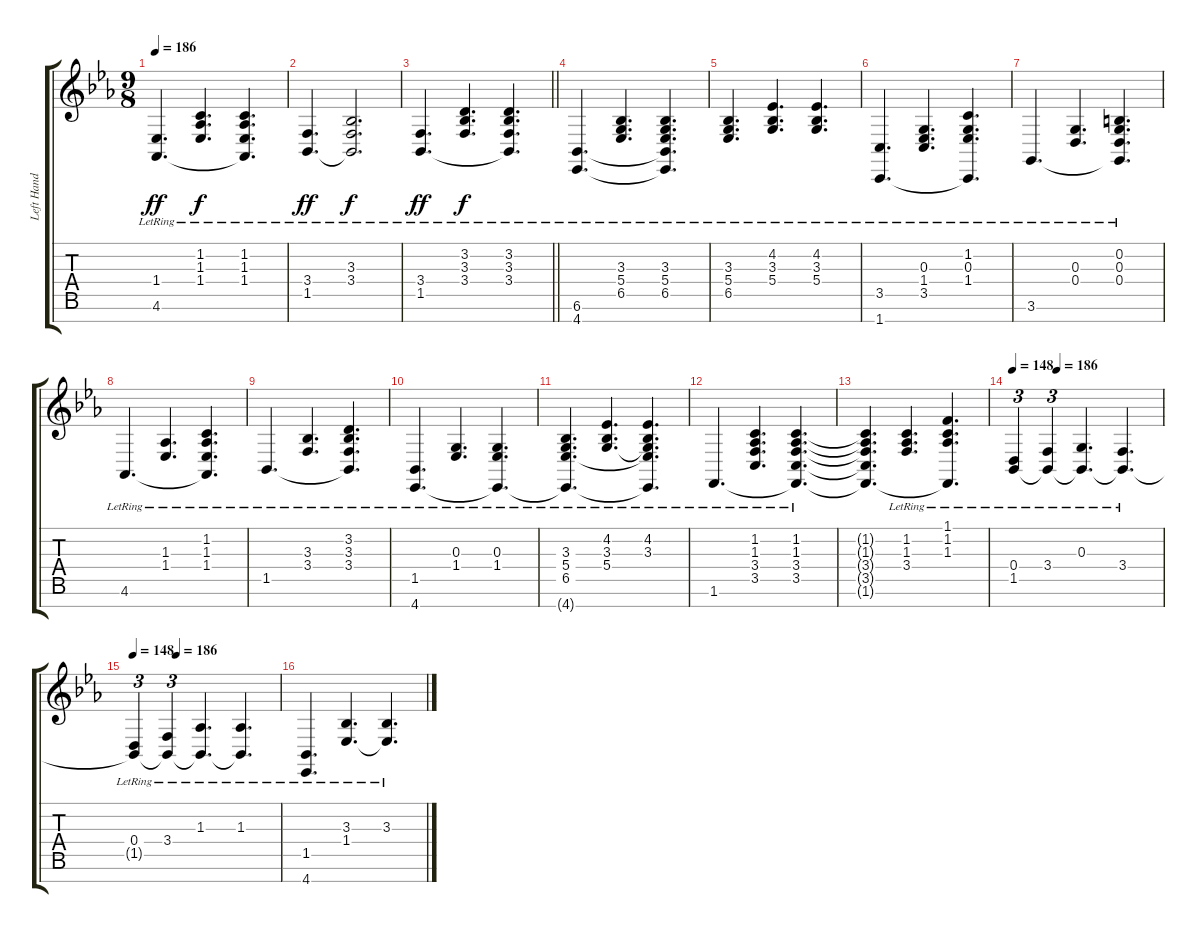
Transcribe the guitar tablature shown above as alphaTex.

\track ("Left Hand" "Left Hand") {instrument acousticgrandpiano}
\staff {score tabs}
\tuning (E4 B3 G3 D3 A2 E2 B1) {hide}
\ts (9 8)
\tempo 186
\clef g2
\ks eb
(1.4{lr} 4.6{lr}).4{d dy ff} (1.2{lr} 1.3{lr} 1.4{lr}).4{d dy f} (1.2{lr} 1.3{lr} 1.4{lr} 4.6{t}).4{d} |
(3.4{lr} 1.5{lr}).4{d dy ff} (3.3{lr} 3.4{lr} 1.5{t}).2{d dy f} |
\barLineRight lightlight
(3.4{lr} 1.5{lr}).4{d dy ff} (3.2{lr} 3.3{lr} 3.4{lr}).4{d dy f} (3.2{lr} 3.3{lr} 3.4{lr} 1.5{t}).4{d} |
(6.6{lr} 4.7{lr}).4{d} (3.3{lr} 5.4{lr} 6.5{lr}).4{d} (3.3{lr} 5.4{lr} 6.5{lr} 6.6{t} 4.7{t}).4{d} |
(3.3{lr} 5.4{lr} 6.5{lr}).4{d} (4.2{lr} 3.3{lr} 5.4{lr}).4{d} (4.2{lr} 3.3{lr} 5.4{lr}).4{d} |
(3.5{lr} 1.7{lr}).4{d} (0.3{lr} 1.4{lr} 3.5{lr}).4{d} (1.2{lr} 0.3{lr} 1.4{lr} 1.7{t}).4{d} |
3.6{lr}.4{d} (0.3{lr} 0.4{lr}).4{d} (0.2{lr} 0.3{lr} 0.4{lr} 3.6{t}).4{d} |
4.6{lr}.4{d} (1.3{lr} 1.4{lr}).4{d} (1.2{lr} 1.3{lr} 1.4{lr} 4.6{t}).4{d} |
1.5{lr}.4{d} (3.3{lr} 3.4{lr}).4{d} (3.2{lr} 3.3{lr} 3.4{lr} 1.5{t}).4{d} |
(1.5{lr} 4.7{lr}).4{d} (0.3{lr} 1.4{lr}).4{d} (0.3{lr} 1.4{lr} 4.7{t}).4{d} |
(3.3{lr} 5.4{lr} 6.5{lr} 4.7{t}).4{d} (4.2{lr} 3.3{lr} 5.4{lr}).4{d} (4.2{lr} 3.3{lr} 5.4{t} 6.5{t} 4.7{t}).4{d} |
1.6{lr}.4{d} (1.2{lr} 1.3{lr} 3.4{lr} 3.5{lr}).4{d} (1.2{lr} 1.3{lr} 3.4{lr} 3.5{lr} 1.6{t}).4{d} |
(1.2{t} 1.3{t} 3.4{t} 3.5{t} 1.6{t}).4{d} (1.2{lr} 1.3{lr} 3.4{lr}).4{d} (1.1{lr} 1.2{lr} 1.3{lr} 1.6{t}).4{d} |
\tempo 148
\tempo (186 0.2962962962962963)
(0.4{lr} 1.5{lr}).4{tu (3 2)} (3.4{lr} 1.5{t}).4{tu (3 2)} (0.3{lr} 1.5{t}).4{d} (3.4{lr} 1.5{t}).4{d} |
\tempo 148
\tempo (186 0.2962962962962963)
(0.4{lr} 1.5{t}).4{tu (3 2)} (3.4{lr} 1.5{t}).4{tu (3 2)} (1.3{lr} 1.5{t}).4{d} (1.3{lr} 1.5{t}).4{d} |
(1.5{lr} 4.7{lr}).4{d} (3.3{lr} 1.4{lr}).4{d} (3.3{lr} 1.4{t}).4{d}
